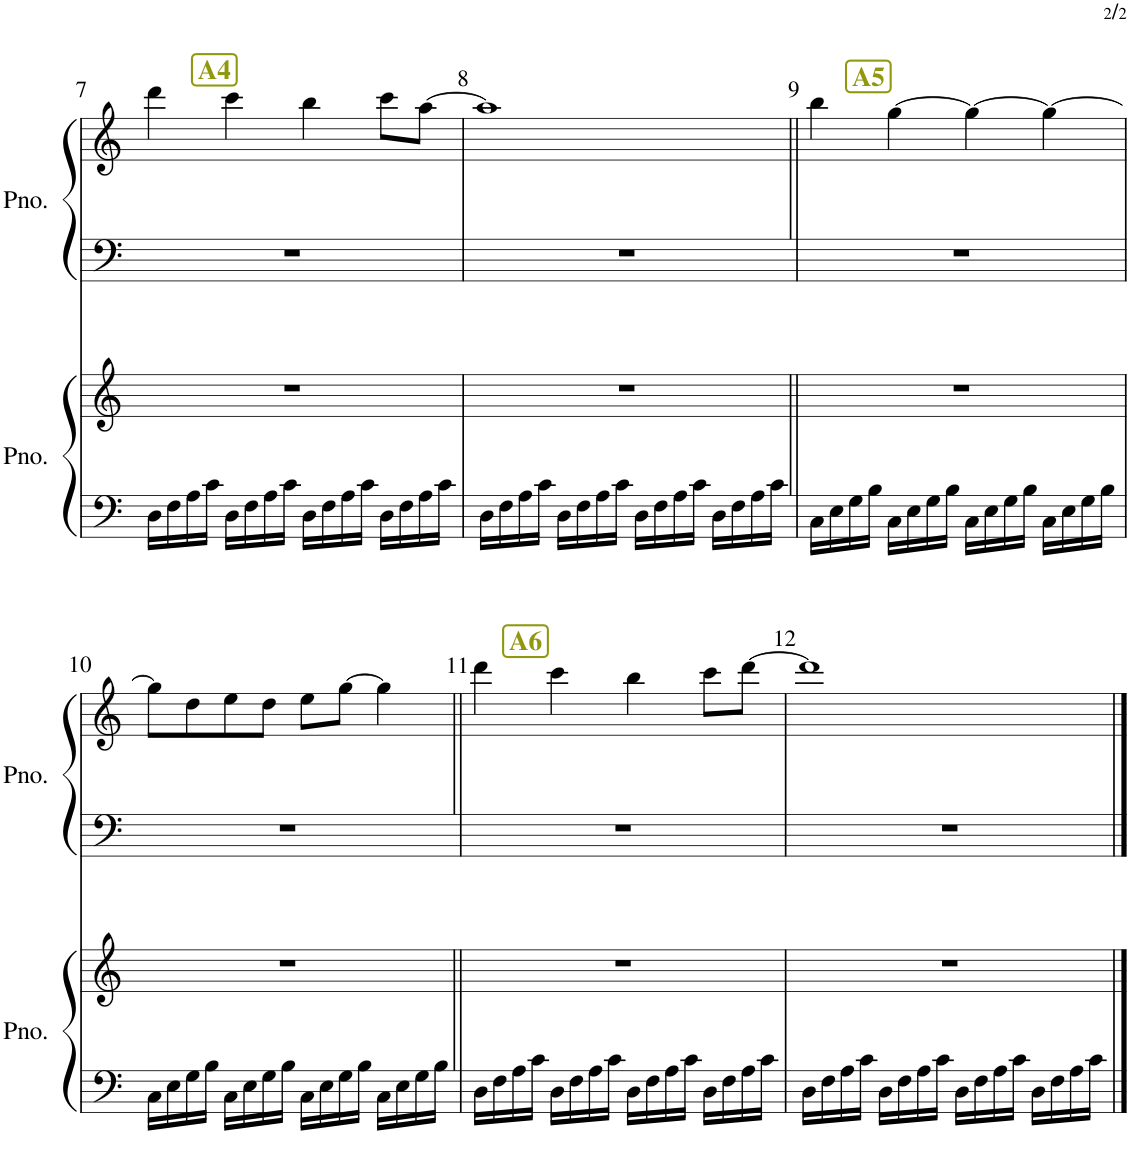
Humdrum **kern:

**kern	**kern	**kern	**kern
*part2	*part2	*part1	*part1
*staff4	*staff3	*staff2	*staff1
*I"ピアノ	*	*I"ピアノ	*
!!LO:PB:g=z
*clefF4	*clefG2	*clefF4	*clefG2
*k[]	*k[]	*k[]	*k[]
*M4/4	*M4/4	*M4/4	*M4/4
!!LO:REH:place=s1:a:B:cj:color=#91980E:fs=13:t=A4
=7	=7	=7	=7
16D\LL	1r	1r	4ddd\
16F\	.	.	.
16A\	.	.	.
16c\JJ	.	.	.
16D\LL	.	.	4ccc\
16F\	.	.	.
16A\	.	.	.
16c\JJ	.	.	.
16D\LL	.	.	4bb\
16F\	.	.	.
16A\	.	.	.
16c\JJ	.	.	.
16D\LL	.	.	8ccc\L
16F\	.	.	.
16A\	.	.	[8aa\J
16c\JJ	.	.	.
=8	=8	=8	=8
16D\LL	1r	1r	1aa]
16F\	.	.	.
16A\	.	.	.
16c\JJ	.	.	.
16D\LL	.	.	.
16F\	.	.	.
16A\	.	.	.
16c\JJ	.	.	.
16D\LL	.	.	.
16F\	.	.	.
16A\	.	.	.
16c\JJ	.	.	.
16D\LL	.	.	.
16F\	.	.	.
16A\	.	.	.
16c\JJ	.	.	.
!!LO:REH:place=s1:a:B:cj:color=#91980E:fs=13:t=A5
=9||	=9||	=9||	=9||
16C\LL	1r	1r	4bb\
16E\	.	.	.
16G\	.	.	.
16B\JJ	.	.	.
16C\LL	.	.	[4gg\
16E\	.	.	.
16G\	.	.	.
16B\JJ	.	.	.
16C\LL	.	.	4gg\_
16E\	.	.	.
16G\	.	.	.
16B\JJ	.	.	.
16C\LL	.	.	4gg\_
16E\	.	.	.
16G\	.	.	.
16B\JJ	.	.	.
!!LO:LB:g=z
=10	=10	=10	=10
16C\LL	1r	1r	8gg\L]
16E\	.	.	.
16G\	.	.	8dd\
16B\JJ	.	.	.
16C\LL	.	.	8ee\
16E\	.	.	.
16G\	.	.	8dd\J
16B\JJ	.	.	.
16C\LL	.	.	8ee\L
16E\	.	.	.
16G\	.	.	[8gg\J
16B\JJ	.	.	.
16C\LL	.	.	4gg\]
16E\	.	.	.
16G\	.	.	.
16B\JJ	.	.	.
!!LO:REH:place=s1:a:B:cj:color=#91980E:fs=13:t=A6
=11||	=11||	=11||	=11||
16D\LL	1r	1r	4ddd\
16F\	.	.	.
16A\	.	.	.
16c\JJ	.	.	.
16D\LL	.	.	4ccc\
16F\	.	.	.
16A\	.	.	.
16c\JJ	.	.	.
16D\LL	.	.	4bb\
16F\	.	.	.
16A\	.	.	.
16c\JJ	.	.	.
16D\LL	.	.	8ccc\L
16F\	.	.	.
16A\	.	.	[8ddd\J
16c\JJ	.	.	.
=12	=12	=12	=12
16D\LL	1r	1r	1ddd]
16F\	.	.	.
16A\	.	.	.
16c\JJ	.	.	.
16D\LL	.	.	.
16F\	.	.	.
16A\	.	.	.
16c\JJ	.	.	.
16D\LL	.	.	.
16F\	.	.	.
16A\	.	.	.
16c\JJ	.	.	.
16D\LL	.	.	.
16F\	.	.	.
16A\	.	.	.
16c\JJ	.	.	.
==	==	==	==
*-	*-	*-	*-
